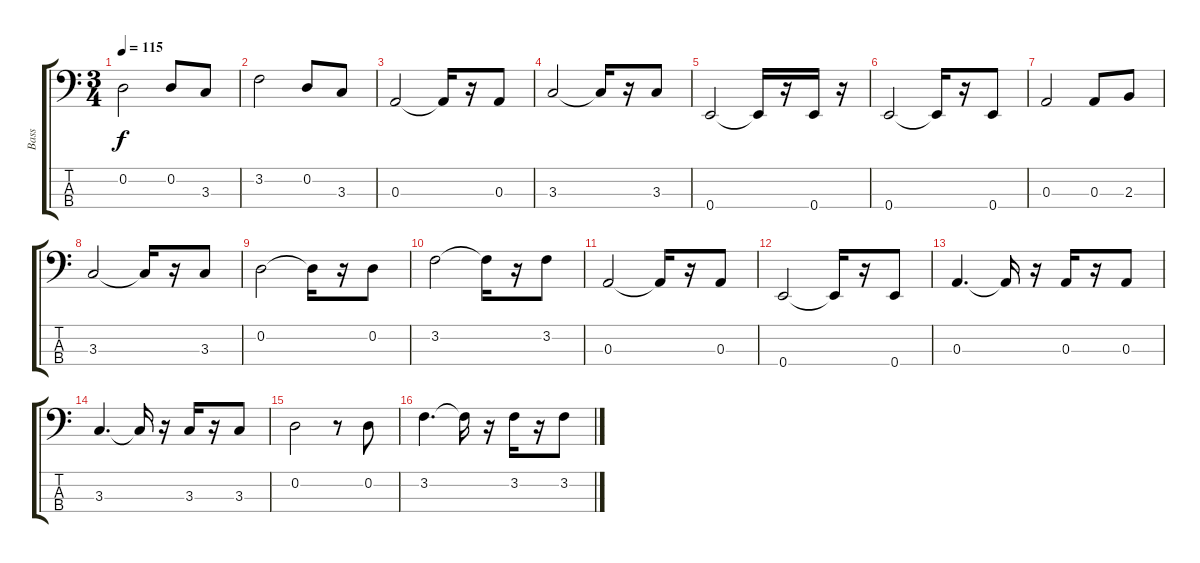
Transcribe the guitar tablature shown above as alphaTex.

\track ("Bass" "Bass") {instrument electricbasspick}
\staff {score tabs}
\tuning (G2 D2 A1 E1) {hide}
\ts (3 4)
\tempo 115
\clef f4
\ks c
0.2.2{dy f} 0.2.8 3.3.8 |
3.2.2 0.2.8 3.3.8 |
0.3.2 0.3{t}.16 r.16 0.3.8 |
3.3.2 3.3{t}.16 r.16 3.3.8 |
0.4.2 0.4{t}.16 r.16 0.4.16 r.16 |
0.4.2 0.4{t}.16 r.16 0.4.8 |
0.3.2 0.3.8 2.3.8 |
3.3.2 3.3{t}.16 r.16 3.3.8 |
0.2.2 0.2{t}.16 r.16 0.2.8 |
3.2.2 3.2{t}.16 r.16 3.2.8 |
0.3.2 0.3{t}.16 r.16 0.3.8 |
0.4.2 0.4{t}.16 r.16 0.4.8 |
0.3.4{d} 0.3{t}.16 r.16 0.3.16 r.16 0.3.8 |
3.3.4{d} 3.3{t}.16 r.16 3.3.16 r.16 3.3.8 |
0.2.2 r.8 0.2.8 |
3.2.4{d} 3.2{t}.16 r.16 3.2.16 r.16 3.2.8
